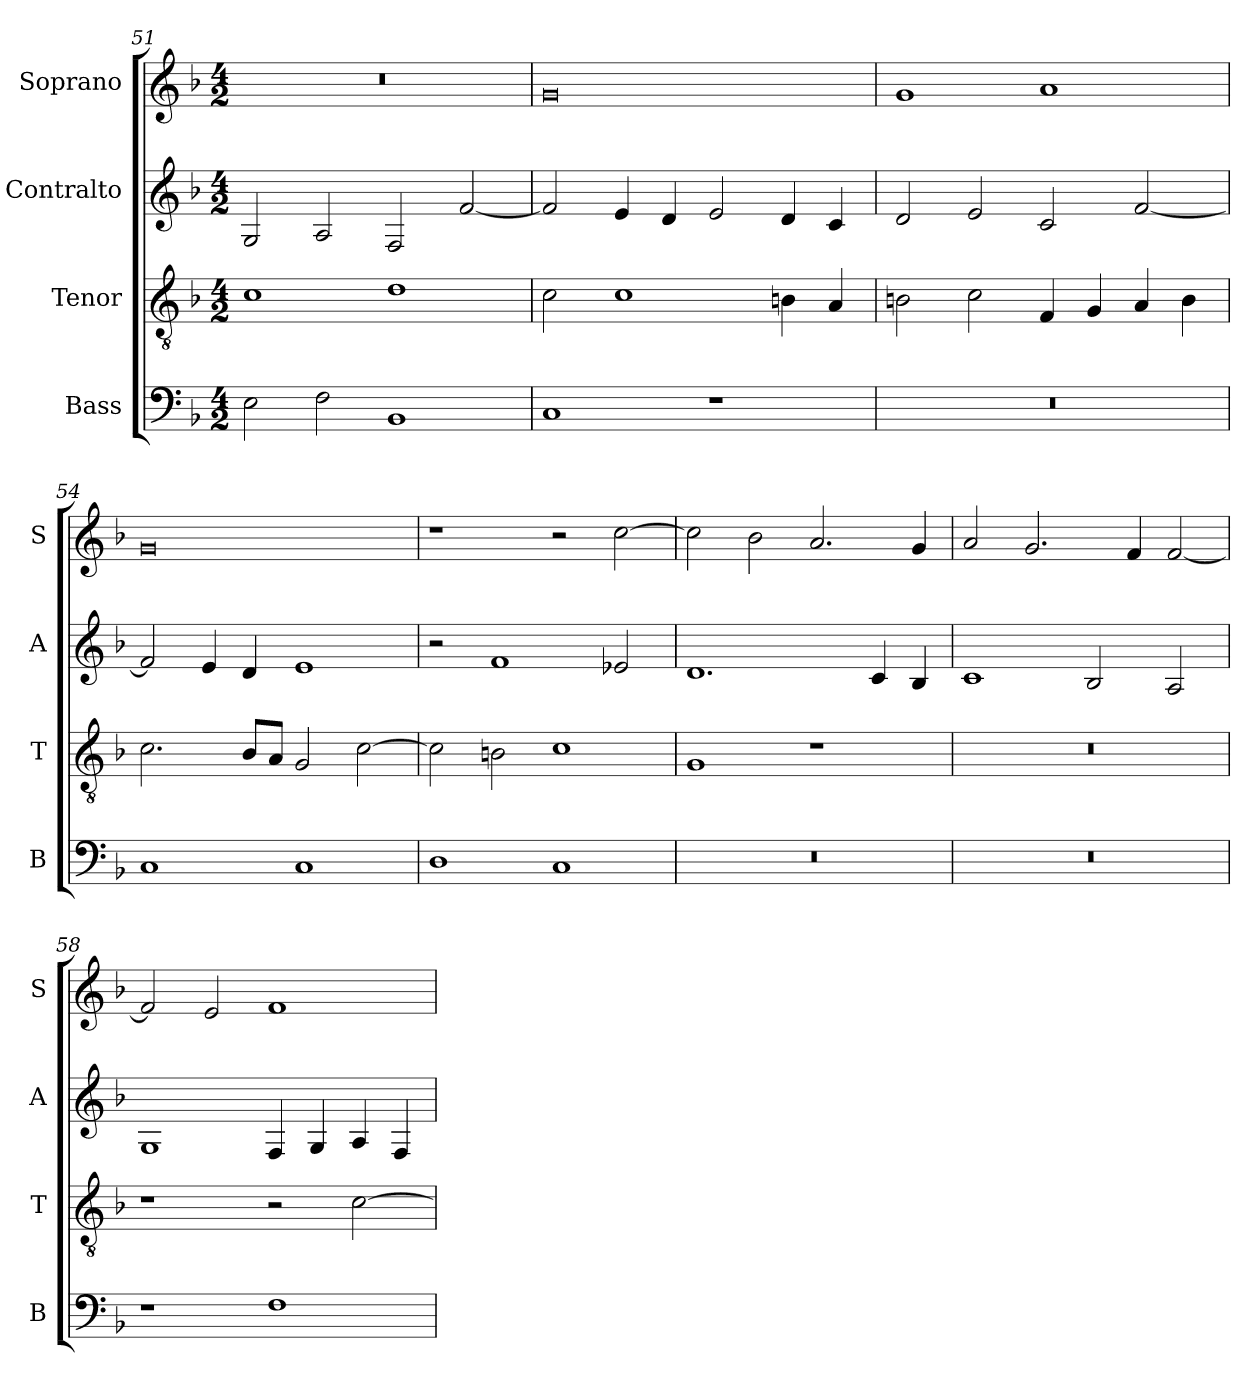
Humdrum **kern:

**kern	**kern	**kern	**kern
*part4	*part3	*part2	*part1
*staff4	*staff3	*staff2	*staff1
*I"Bass	*I"Tenor	*I"Contralto	*I"Soprano
*I'B	*I'T	*I'A	*I'S
*clefF4	*clefGv2	*clefG2	*clefG2
*k[b-]	*k[b-]	*k[b-]	*k[b-]
*F:ion	*F:ion	*F:ion	*F:ion
*M4/2	*M4/2	*M4/2	*M4/2
=51	=51	=51	=51
2E	1c	2G	0r
2F	.	2A	.
1BB-	1d	2F	.
.	.	[2f	.
=52	=52	=52	=52
1C	2c	2f]	0g
.	1c	4e	.
.	.	4d	.
1r	.	2e	.
.	4Bn	4d	.
.	4A	4c	.
=53	=53	=53	=53
0r	2Bn	2d	1g
.	2c	2e	.
.	4F	2c	1a
.	4G	.	.
.	4A	[2f	.
.	4B	.	.
=54	=54	=54	=54
1C	2.c	2f]	0g
.	.	4e	.
.	8B-/L	4d	.
.	8A/J	.	.
1C	2G	1e	.
.	[2c	.	.
=55	=55	=55	=55
1D	2c]	2r	1r
.	2Bn	1f	.
1C	1c	.	2r
.	.	2e-X	[2cc
=56	=56	=56	=56
0r	1G	1.d	2cc]
.	.	.	2b-
.	1r	.	2.a
.	.	4c	.
.	.	4B-	4g
=57	=57	=57	=57
0r	0r	1c	2a
.	.	.	2.g
.	.	2B-	.
.	.	.	4f
.	.	2A	[2f
=58	=58	=58	=58
1r	1r	1G	2f]
.	.	.	2e
1F	2r	4F	1f
.	.	4G	.
.	[2c	4A	.
.	.	4F	.
=	=	=	=
*-	*-	*-	*-
